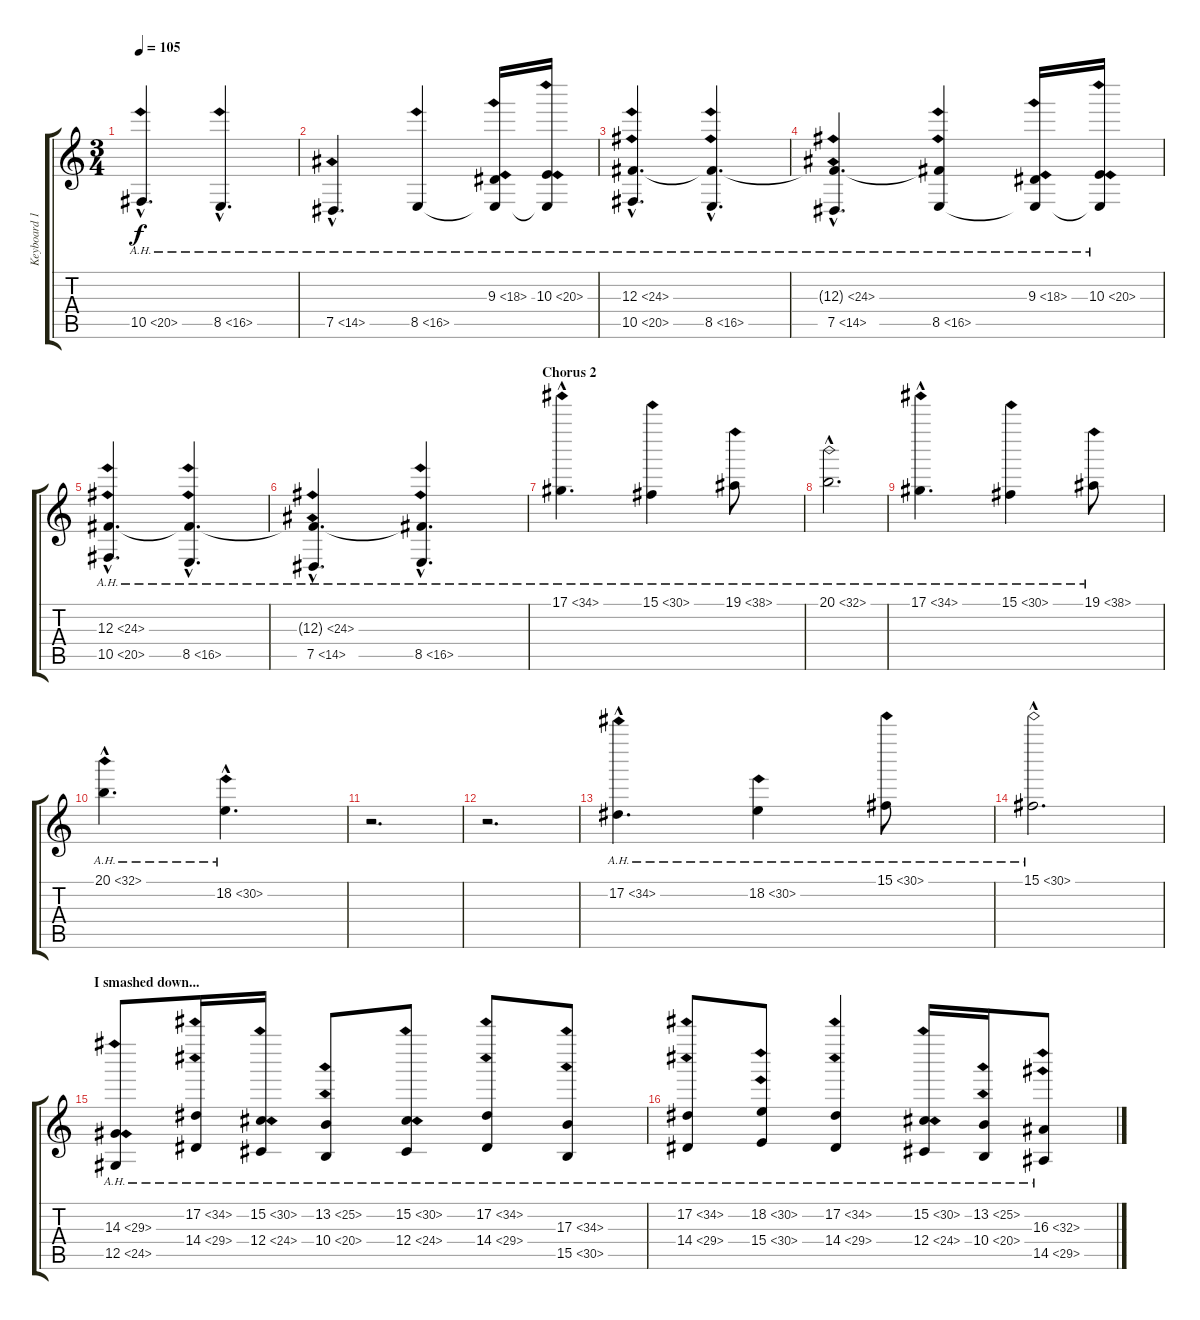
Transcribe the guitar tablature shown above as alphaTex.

\track ("Keyboard 1" "Keyboard 1") {instrument synthstrings2}
\staff {score tabs}
\tuning (Eb4 Bb3 Gb3 Db3 Ab2 Eb2) {hide}
\ts (3 4)
\tempo 105
\clef g2
\ks c
10.5{ah 10 hac}.4{d dy f} 8.5{ah 8 hac}.4{d} |
7.5{ah 7 hac}.4{d} 8.5{ah 8}.4 (9.3{ah 9} 8.5{ah 12 t}).16 (10.3{ah 10} 8.5{ah 12 t}).16 |
(12.3{ah 12 hac} 10.5{ah 10 hac}).4{d} (12.3{ah 12 hac t} 8.5{ah 8 hac}).4{d} |
(12.3{ah 12 hac t} 7.5{ah 7 hac}).4{d} (12.3{ah 12 t} 8.5{ah 8}).4 (9.3{ah 9} 8.5{ah 12 t}).16 (10.3{ah 10} 8.5{ah 12 t}).16 |
(12.3{ah 12 hac} 10.5{ah 10 hac}).4{d} (12.3{ah 12 hac t} 8.5{ah 8 hac}).4{d} |
(12.3{ah 12 hac t} 7.5{ah 7 hac}).4{d} (12.3{ah 12 hac t} 8.5{ah 8 hac}).4{d} |
\section ("" "Chorus 2")
17.1{ah 17 hac}.4{d volume 3 instrument vibraphone} 15.1{ah 15}.4 19.1{ah 19}.8 |
20.1{ah 12 hac}.2{d} |
17.1{ah 17 hac}.4{d} 15.1{ah 15}.4 19.1{ah 19}.8 |
20.1{ah 12 hac}.4{d} 18.2{ah 12 hac}.4{d} |
r.2{d} |
r.2{d} |
17.2{ah 17 hac}.4{d} 18.2{ah 12}.4 15.1{ah 15}.8 |
15.1{ah 15 hac}.2{d} |
\section ("" "I smashed down...")
(14.3{ah 15} 12.5{ah 12}).8{volume 3} (17.2{ah 17} 14.4{ah 15}).16 (15.2{ah 15} 12.4{ah 12}).16 (13.2{ah 12} 10.4{ah 10}).8 (15.2{ah 15} 12.4{ah 12}).8 (17.2{ah 17} 14.4{ah 15}).8 (17.3{ah 17} 15.5{ah 15}).8 |
(17.2{ah 17} 14.4{ah 15}).8 (18.2{ah 12} 15.4{ah 15}).8 (17.2{ah 17} 14.4{ah 15}).4 (15.2{ah 15} 12.4{ah 12}).16 (13.2{ah 12} 10.4{ah 10}).16 (16.3{ah 16} 14.5{ah 15}).8
